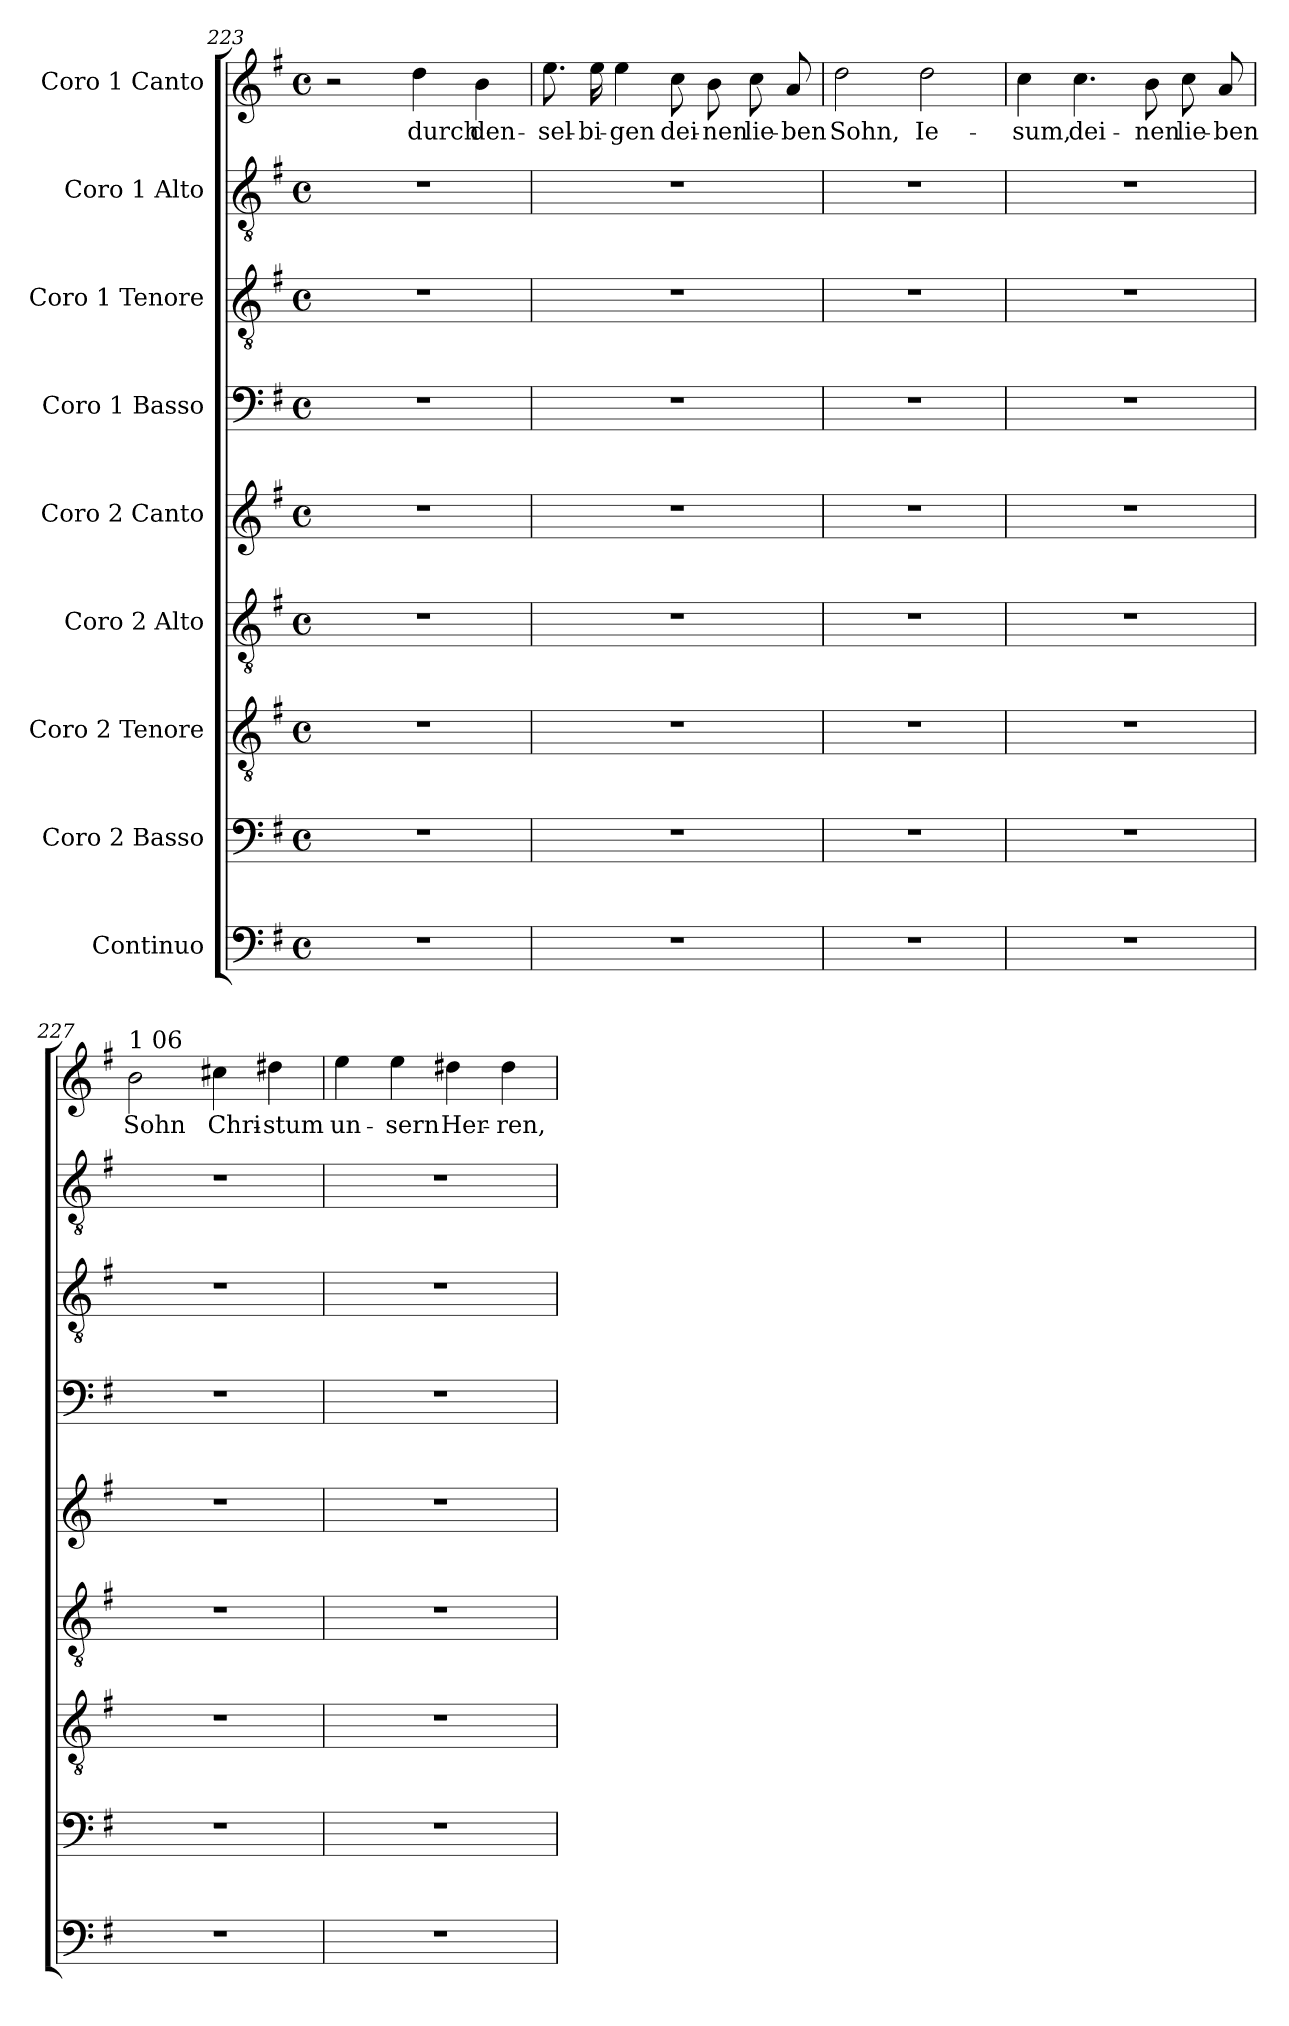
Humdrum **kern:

**kern	**kern	**kern	**kern	**kern	**kern	**kern	**kern	**kern	**text
*part9	*part8	*part7	*part6	*part5	*part4	*part3	*part2	*part1	*part1
*staff9	*staff8	*staff7	*staff6	*staff5	*staff4	*staff3	*staff2	*staff1	*staff1
*I"Continuo	*I"Coro 2  Basso	*I"Coro 2  Tenore	*I"Coro 2  Alto	*I"Coro 2  Canto	*I"Coro 1  Basso	*I"Coro 1  Tenore	*I"Coro 1  Alto	*I"Coro 1  Canto	*
*clefF4	*clefF4	*clefGv2	*clefGv2	*clefG2	*clefF4	*clefGv2	*clefGv2	*clefG2	*
*k[f#]	*k[f#]	*k[f#]	*k[f#]	*k[f#]	*k[f#]	*k[f#]	*k[f#]	*k[f#]	*
*G:	*G:	*G:	*G:	*G:	*G:	*G:	*G:	*G:	*
*M4/4	*M4/4	*M4/4	*M4/4	*M4/4	*M4/4	*M4/4	*M4/4	*M4/4	*
*met(c)	*met(c)	*met(c)	*met(c)	*met(c)	*met(c)	*met(c)	*met(c)	*met(c)	*
=223	=223	=223	=223	=223	=223	=223	=223	=223	=223
1r	1r	1r	1r	1r	1r	1r	1r	2r	.
!	!	!	!	!	!	!	!	!	!LO:LY:b:cj
.	.	.	.	.	.	.	.	4dd\	durch
!	!	!	!	!	!	!	!	!	!LO:LY:b:cj
.	.	.	.	.	.	.	.	4b\	den-
=224	=224	=224	=224	=224	=224	=224	=224	=224	=224
!	!	!	!	!	!	!	!	!	!LO:LY:b
1r	1r	1r	1r	1r	1r	1r	1r	8.ee\	-sel-
!	!	!	!	!	!	!	!	!	!LO:LY:b:cj
.	.	.	.	.	.	.	.	16ee\	-bi-
!	!	!	!	!	!	!	!	!	!LO:LY:b:rj
.	.	.	.	.	.	.	.	4ee\	-gen
!	!	!	!	!	!	!	!	!	!LO:LY:b
.	.	.	.	.	.	.	.	8cc\	dei-
!	!	!	!	!	!	!	!	!	!LO:LY:b:rj
.	.	.	.	.	.	.	.	8b\	-nen
!	!	!	!	!	!	!	!	!	!LO:LY:b
.	.	.	.	.	.	.	.	8cc\	lie-
!	!	!	!	!	!	!	!	!	!LO:LY:b:rj
.	.	.	.	.	.	.	.	8a/	-ben
=225	=225	=225	=225	=225	=225	=225	=225	=225	=225
!	!	!	!	!	!	!	!	!	!LO:LY:b:cj
1r	1r	1r	1r	1r	1r	1r	1r	2dd\	Sohn,
!	!	!	!	!	!	!	!	!	!LO:LY:b:cj
.	.	.	.	.	.	.	.	2dd\	Ie-
=226	=226	=226	=226	=226	=226	=226	=226	=226	=226
!	!	!	!	!	!	!	!	!	!LO:LY:b:cj
1r	1r	1r	1r	1r	1r	1r	1r	4cc\	-sum,
!	!	!	!	!	!	!	!	!	!LO:LY:b:cj
.	.	.	.	.	.	.	.	4.cc\	dei-
!	!	!	!	!	!	!	!	!	!LO:LY:b:cj
.	.	.	.	.	.	.	.	8b\	-nen
!	!	!	!	!	!	!	!	!	!LO:LY:b
.	.	.	.	.	.	.	.	8cc\	lie-
!	!	!	!	!	!	!	!	!	!LO:LY:b:rj
.	.	.	.	.	.	.	.	8a/	-ben
!!LO:LB:g=z
=227	=227	=227	=227	=227	=227	=227	=227	=227	=227
!	!	!	!	!	!	!	!	!LO:TX:a:t=1 06	!
!	!	!	!	!	!	!	!	!	!LO:LY:b:cj
1r	1r	1r	1r	1r	1r	1r	1r	2b\	Sohn
!	!	!	!	!	!	!	!	!	!LO:LY:b
.	.	.	.	.	.	.	.	4cc#X\	Chri-
!	!	!	!	!	!	!	!	!	!LO:LY:b:rj
.	.	.	.	.	.	.	.	4dd#X\	-stum
=228	=228	=228	=228	=228	=228	=228	=228	=228	=228
!	!	!	!	!	!	!	!	!	!LO:LY:b
1r	1r	1r	1r	1r	1r	1r	1r	4ee\	un-
!	!	!	!	!	!	!	!	!	!LO:LY:b:rj
.	.	.	.	.	.	.	.	4ee\	-sern
!	!	!	!	!	!	!	!	!	!LO:LY:b
.	.	.	.	.	.	.	.	4dd#X\	Her-
!	!	!	!	!	!	!	!	!	!LO:LY:b:rj
.	.	.	.	.	.	.	.	4dd#\	-ren,
=	=	=	=	=	=	=	=	=	=
*-	*-	*-	*-	*-	*-	*-	*-	*-	*-
